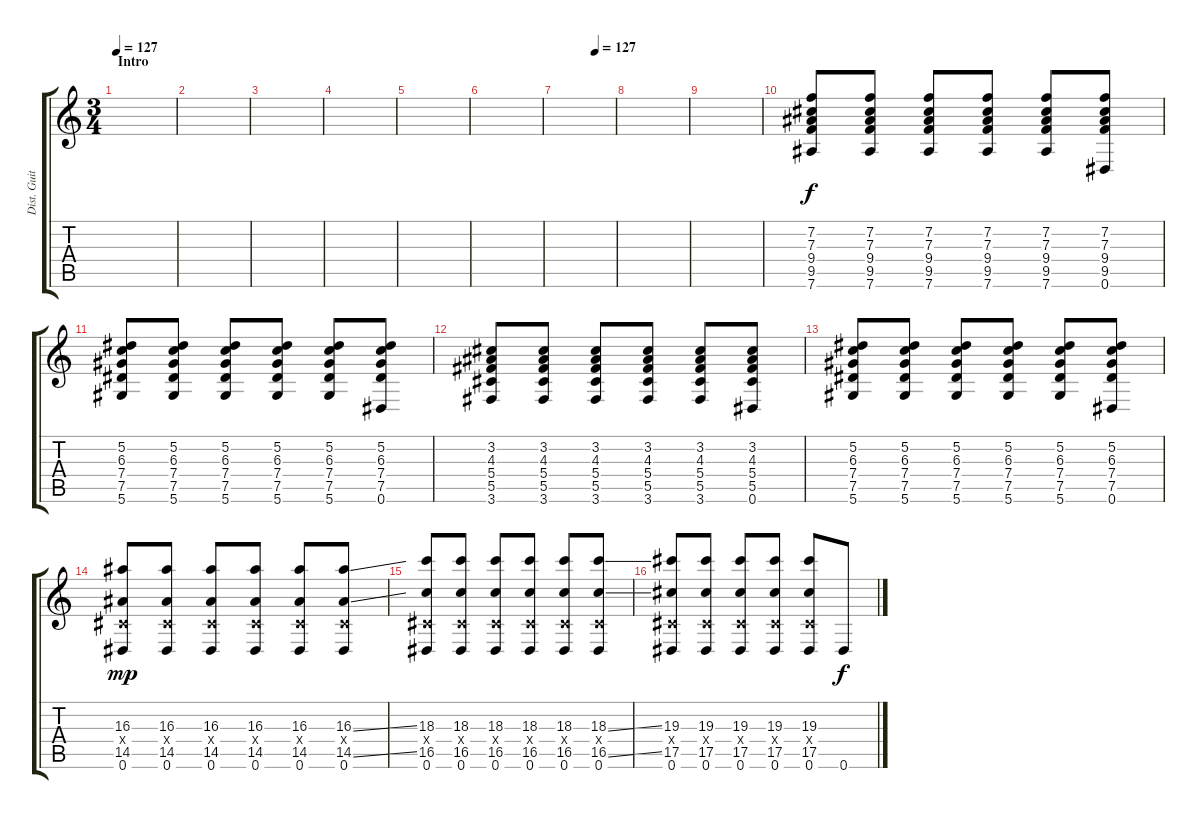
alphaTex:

\track ("Dist. Guitar - Volume (Jade)" "Dist. Guit") {instrument overdrivenguitar}
\staff {score tabs}
\tuning (Eb4 Bb3 Gb3 Db3 Ab2 Eb2) {hide}
\ts (3 4)
\section ("" "Intro")
\tempo 127
\tempo 58
\tempo 127
\clef g2
\ks c
|
|
|
|
|
|
\tempo (127 0.6666666666666666)
|
|
|
(7.2 7.3 9.4 9.5 7.6).8{volume 16} (7.2 7.3 9.4 9.5 7.6).8 (7.2 7.3 9.4 9.5 7.6).8 (7.2 7.3 9.4 9.5 7.6).8 (7.2 7.3 9.4 9.5 7.6).8 (7.2 7.3 9.4 9.5 0.6).8 |
(5.2 6.3 7.4 7.5 5.6).8 (5.2 6.3 7.4 7.5 5.6).8 (5.2 6.3 7.4 7.5 5.6).8 (5.2 6.3 7.4 7.5 5.6).8 (5.2 6.3 7.4 7.5 5.6).8 (5.2 6.3 7.4 7.5 0.6).8 |
(3.2 4.3 5.4 5.5 3.6).8 (3.2 4.3 5.4 5.5 3.6).8 (3.2 4.3 5.4 5.5 3.6).8 (3.2 4.3 5.4 5.5 3.6).8 (3.2 4.3 5.4 5.5 3.6).8 (3.2 4.3 5.4 5.5 0.6).8 |
(5.2 6.3 7.4 7.5 5.6).8 (5.2 6.3 7.4 7.5 5.6).8 (5.2 6.3 7.4 7.5 5.6).8 (5.2 6.3 7.4 7.5 5.6).8 (5.2 6.3 7.4 7.5 5.6).8 (5.2 6.3 7.4 7.5 0.6).8 |
(16.3 0.4{x} 14.5 0.6).8{dy mp} (16.3 0.4{x} 14.5 0.6).8 (16.3 0.4{x} 14.5 0.6).8 (16.3 0.4{x} 14.5 0.6).8 (16.3 0.4{x} 14.5 0.6).8 (16.3{ss} 0.4{x} 14.5{ss} 0.6).8 |
(18.3 0.4{x} 16.5 0.6).8 (18.3 0.4{x} 16.5 0.6).8 (18.3 0.4{x} 16.5 0.6).8 (18.3 0.4{x} 16.5 0.6).8 (18.3 0.4{x} 16.5 0.6).8 (18.3{ss} 0.4{x} 16.5{ss} 0.6).8 |
(19.3 0.4{x} 17.5 0.6).8 (19.3 0.4{x} 17.5 0.6).8 (19.3 0.4{x} 17.5 0.6).8 (19.3 0.4{x} 17.5 0.6).8 (19.3 0.4{x} 17.5 0.6).8 0.6.8{dy f}
